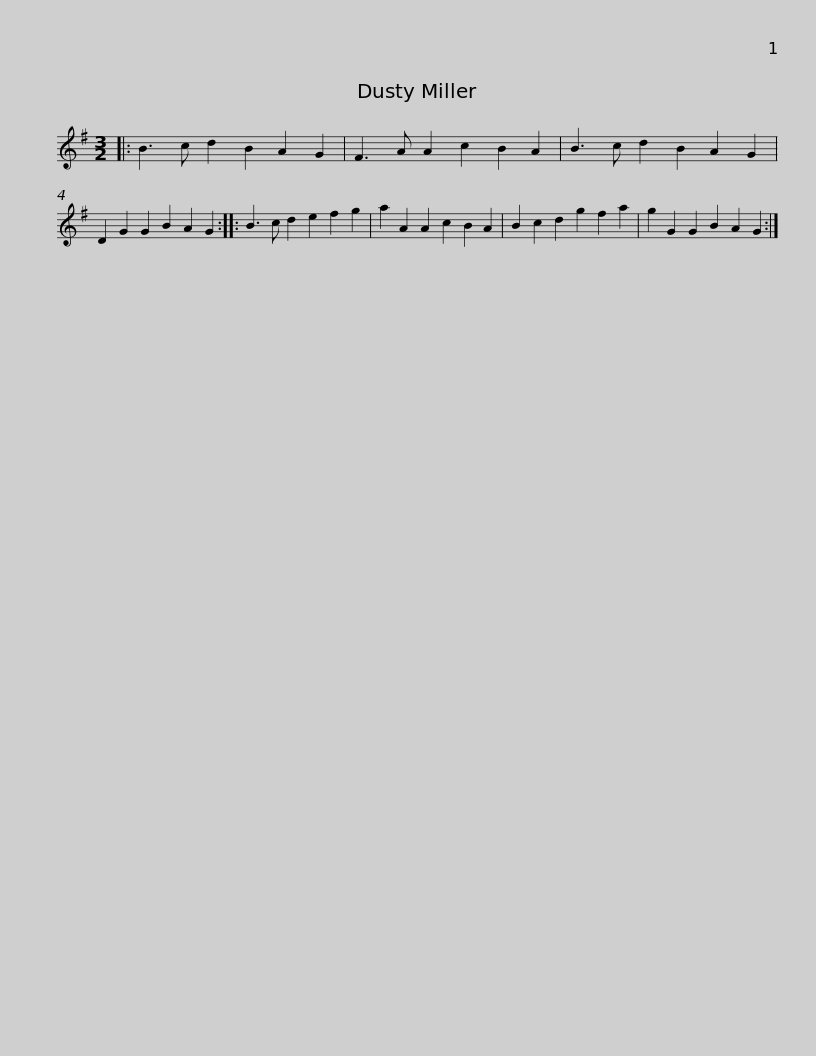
X:1
L:1/8
M:3/2
I:linebreak $
K:G
V:1 treble
V:1
|: B3 c d2 B2 A2 G2 | F3 A A2 c2 B2 A2 | B3 c d2 B2 A2 G2 | D2 G2 G2 B2 A2 G2 :: B3 c d2 e2 f2 g2 | %5
 a2 A2 A2 c2 B2 A2 |$ B2 c2 d2 g2 f2 a2 | g2 G2 G2 B2 A2 G2 :| %8
